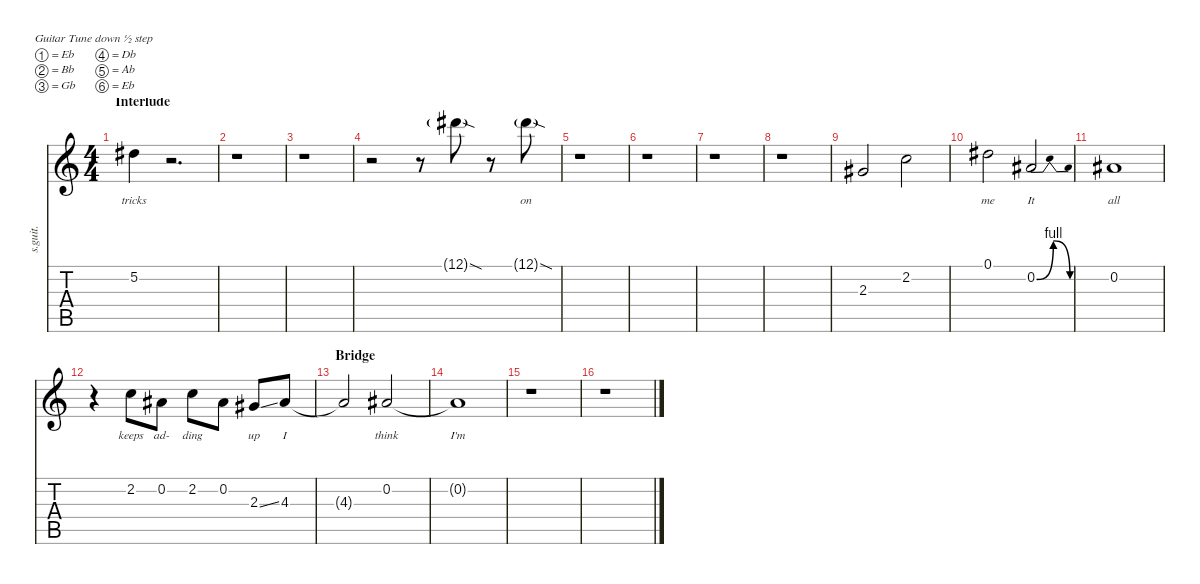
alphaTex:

\defaultSystemsLayout 4
\hideDynamics
\bracketExtendMode nobrackets
\track ("Billie Joe Armstrong - Vocals" "s.guit.") {instrument clarinet}
\staff {score tabs}
\tuning (Eb4 Bb3 Gb3 Db3 Ab2 Eb2)
\displaytranspose 12
\ts (4 4)
\section ("" "Interlude")
\tempo (175 hide)
\clef g2
\ks c
5.2{acc #}.4{lyrics (0 "tricks") lyrics (1 "") lyrics (2 "") lyrics (3 "") lyrics (4 "") dy f} r.2{d} |
r.1 |
r.1 |
r.2 r.8 12.1{sod g acc #}.8{lyrics (0 "") lyrics (1 "") lyrics (2 "") lyrics (3 "") lyrics (4 "") dy mp} r.8 12.1{sod g acc #}.8{lyrics (0 "on") lyrics (1 "") lyrics (2 "") lyrics (3 "") lyrics (4 "")} |
r.1 |
r.1 |
r.1 |
r.1 |
2.3{acc #}.2{lyrics (0 "") lyrics (1 "") lyrics (2 "") lyrics (3 "") lyrics (4 "") dy f} 2.2.2{lyrics (0 "") lyrics (1 "") lyrics (2 "") lyrics (3 "") lyrics (4 "")} |
0.1{acc #}.2{lyrics (0 "me") lyrics (1 "") lyrics (2 "") lyrics (3 "") lyrics (4 "")} 0.2{be (bendrelease 0 0 30 4 30 4 60 0) acc #}.2{lyrics (0 "It") lyrics (1 "") lyrics (2 "") lyrics (3 "") lyrics (4 "")} |
0.2{acc #}.1{lyrics (0 "all") lyrics (1 "") lyrics (2 "") lyrics (3 "") lyrics (4 "")} |
r.4 2.2.8{lyrics (0 "keeps") lyrics (1 "") lyrics (2 "") lyrics (3 "") lyrics (4 "")} 0.2{acc #}.8{lyrics (0 "ad-") lyrics (1 "") lyrics (2 "") lyrics (3 "") lyrics (4 "")} 2.2.8{lyrics (0 "ding") lyrics (1 "") lyrics (2 "") lyrics (3 "") lyrics (4 "")} 0.2{acc #}.8{lyrics (0 "") lyrics (1 "") lyrics (2 "") lyrics (3 "") lyrics (4 "")} 2.3{ss acc #}.8{lyrics (0 "up") lyrics (1 "") lyrics (2 "") lyrics (3 "") lyrics (4 "")} 4.3{acc #}.8{lyrics (0 "I") lyrics (1 "") lyrics (2 "") lyrics (3 "") lyrics (4 "")} |
\section ("" "Bridge")
4.3{t acc #}.2{lyrics (0 "") lyrics (1 "") lyrics (2 "") lyrics (3 "") lyrics (4 "")} 0.2{acc #}.2{lyrics (0 "think") lyrics (1 "") lyrics (2 "") lyrics (3 "") lyrics (4 "")} |
0.2{t acc #}.1{lyrics (0 "I'm") lyrics (1 "") lyrics (2 "") lyrics (3 "") lyrics (4 "")} |
r.1 |
r.1
